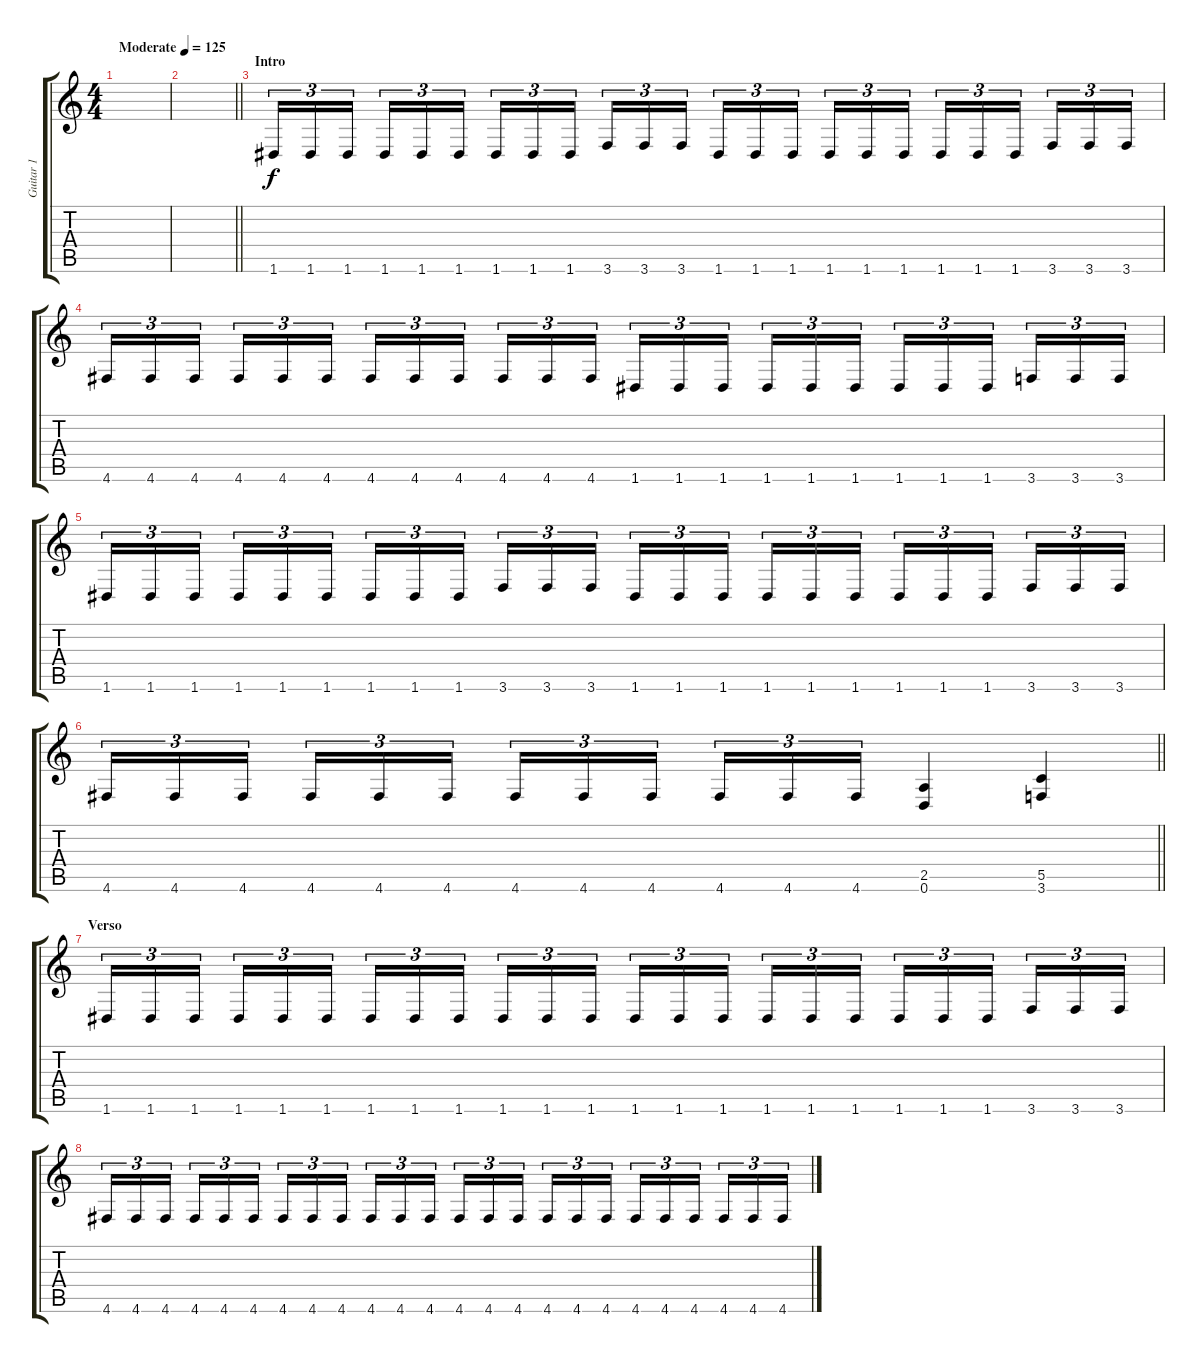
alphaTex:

\track ("Guitar 1" "Guitar 1") {instrument distortionguitar}
\staff {score tabs}
\tuning (D4 A3 F3 C3 G2 D2) {hide}
\ts (4 4)
\tempo (125 "Moderate")
\clef g2
\ks c
|
\barLineRight lightlight
|
\section ("" "Intro")
1.6.16{tu (3 2)} 1.6.16{tu (3 2)} 1.6.16{tu (3 2) beam splitsecondary} 1.6.16{tu (3 2)} 1.6.16{tu (3 2)} 1.6.16{tu (3 2)} 1.6.16{tu (3 2)} 1.6.16{tu (3 2)} 1.6.16{tu (3 2) beam splitsecondary} 3.6.16{tu (3 2)} 3.6.16{tu (3 2)} 3.6.16{tu (3 2)} 1.6.16{tu (3 2)} 1.6.16{tu (3 2)} 1.6.16{tu (3 2) beam splitsecondary} 1.6.16{tu (3 2)} 1.6.16{tu (3 2)} 1.6.16{tu (3 2)} 1.6.16{tu (3 2)} 1.6.16{tu (3 2)} 1.6.16{tu (3 2) beam splitsecondary} 3.6.16{tu (3 2)} 3.6.16{tu (3 2)} 3.6.16{tu (3 2)} |
4.6.16{tu (3 2)} 4.6.16{tu (3 2)} 4.6.16{tu (3 2) beam splitsecondary} 4.6.16{tu (3 2)} 4.6.16{tu (3 2)} 4.6.16{tu (3 2)} 4.6.16{tu (3 2)} 4.6.16{tu (3 2)} 4.6.16{tu (3 2) beam splitsecondary} 4.6.16{tu (3 2)} 4.6.16{tu (3 2)} 4.6.16{tu (3 2)} 1.6.16{tu (3 2)} 1.6.16{tu (3 2)} 1.6.16{tu (3 2) beam splitsecondary} 1.6.16{tu (3 2)} 1.6.16{tu (3 2)} 1.6.16{tu (3 2)} 1.6.16{tu (3 2)} 1.6.16{tu (3 2)} 1.6.16{tu (3 2) beam splitsecondary} 3.6.16{tu (3 2)} 3.6.16{tu (3 2)} 3.6.16{tu (3 2)} |
1.6.16{tu (3 2)} 1.6.16{tu (3 2)} 1.6.16{tu (3 2) beam splitsecondary} 1.6.16{tu (3 2)} 1.6.16{tu (3 2)} 1.6.16{tu (3 2)} 1.6.16{tu (3 2)} 1.6.16{tu (3 2)} 1.6.16{tu (3 2) beam splitsecondary} 3.6.16{tu (3 2)} 3.6.16{tu (3 2)} 3.6.16{tu (3 2)} 1.6.16{tu (3 2)} 1.6.16{tu (3 2)} 1.6.16{tu (3 2) beam splitsecondary} 1.6.16{tu (3 2)} 1.6.16{tu (3 2)} 1.6.16{tu (3 2)} 1.6.16{tu (3 2)} 1.6.16{tu (3 2)} 1.6.16{tu (3 2) beam splitsecondary} 3.6.16{tu (3 2)} 3.6.16{tu (3 2)} 3.6.16{tu (3 2)} |
\barLineRight lightlight
4.6.16{tu (3 2)} 4.6.16{tu (3 2)} 4.6.16{tu (3 2) beam splitsecondary} 4.6.16{tu (3 2)} 4.6.16{tu (3 2)} 4.6.16{tu (3 2)} 4.6.16{tu (3 2)} 4.6.16{tu (3 2)} 4.6.16{tu (3 2) beam splitsecondary} 4.6.16{tu (3 2)} 4.6.16{tu (3 2)} 4.6.16{tu (3 2)} (2.5 0.6).4 (5.5 3.6).4 |
\section ("" "Verso")
1.6.16{tu (3 2)} 1.6.16{tu (3 2)} 1.6.16{tu (3 2) beam splitsecondary} 1.6.16{tu (3 2)} 1.6.16{tu (3 2)} 1.6.16{tu (3 2)} 1.6.16{tu (3 2)} 1.6.16{tu (3 2)} 1.6.16{tu (3 2) beam splitsecondary} 1.6.16{tu (3 2)} 1.6.16{tu (3 2)} 1.6.16{tu (3 2)} 1.6.16{tu (3 2)} 1.6.16{tu (3 2)} 1.6.16{tu (3 2) beam splitsecondary} 1.6.16{tu (3 2)} 1.6.16{tu (3 2)} 1.6.16{tu (3 2)} 1.6.16{tu (3 2)} 1.6.16{tu (3 2)} 1.6.16{tu (3 2) beam splitsecondary} 3.6.16{tu (3 2)} 3.6.16{tu (3 2)} 3.6.16{tu (3 2)} |
4.6.16{tu (3 2)} 4.6.16{tu (3 2)} 4.6.16{tu (3 2) beam splitsecondary} 4.6.16{tu (3 2)} 4.6.16{tu (3 2)} 4.6.16{tu (3 2)} 4.6.16{tu (3 2)} 4.6.16{tu (3 2)} 4.6.16{tu (3 2) beam splitsecondary} 4.6.16{tu (3 2)} 4.6.16{tu (3 2)} 4.6.16{tu (3 2)} 4.6.16{tu (3 2)} 4.6.16{tu (3 2)} 4.6.16{tu (3 2) beam splitsecondary} 4.6.16{tu (3 2)} 4.6.16{tu (3 2)} 4.6.16{tu (3 2)} 4.6.16{tu (3 2)} 4.6.16{tu (3 2)} 4.6.16{tu (3 2) beam splitsecondary} 4.6.16{tu (3 2)} 4.6.16{tu (3 2)} 4.6.16{tu (3 2)}
